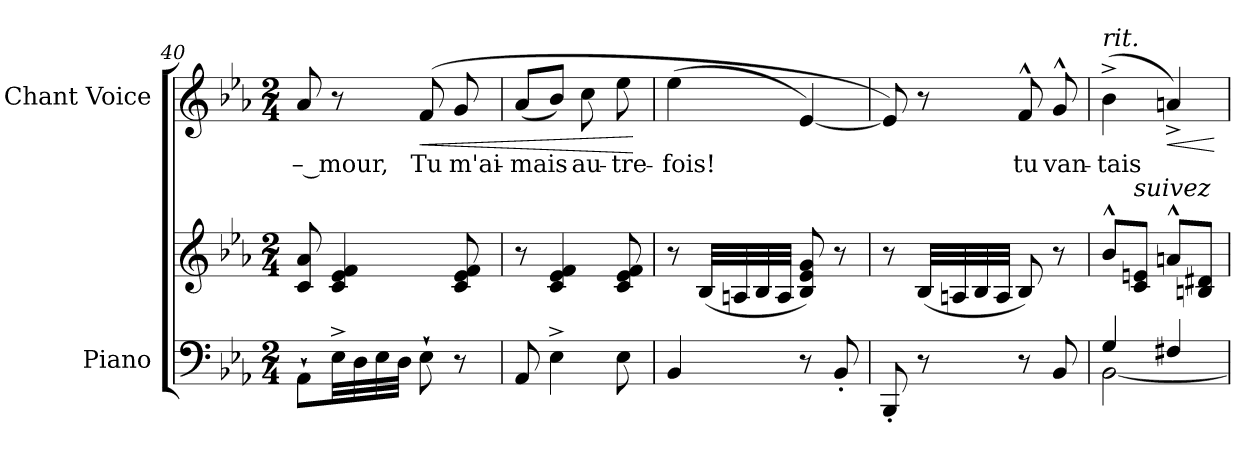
**kern	**kern	**kern	**text	**dynam
*part2	*part2	*part1	*part1	*part1
*staff3	*staff2	*staff1	*staff1	*staff1
*I"Piano	*	*I"Chant Voice	*	*
*I'Pno	*	*	*	*
*clefF4	*clefG2	*clefG2	*	*
*k[b-e-a-]	*k[b-e-a-]	*k[b-e-a-]	*	*
*M2/4	*M2/4	*M2/4	*	*
=40	=40	=40	=40	=40
8AA-`\L	8c/ 8a-/	8a-/	– mour,	.
32E-^\LL	4c/ 4e-/ 4f/	8r	.	.
32D\	.	.	.	.
32E-\	.	.	.	.
32D\JJJ	.	.	.	.
!	!	!	!	!LO:HP:b
8E-`\	.	(8f/	Tu	<
8r	8c/ 8e-/ 8f/	8g/	m'ai-	.
=41	=41	=41	=41	=41
8AA-/	8r	(8a-/L	-mais	.
4E-^\	4c/ 4e-/ 4f/	8b-/J)	.	.
.	.	8cc\	au-	.
8E-\	8c/ 8e-/ 8f/	8ee-\	-tre-	.
.	.	.	.	[
=42	=42	=42	=42	=42
4BB-/	8r	(4ee-\	-fois!	.
.	(32B-/LLL	.	.	.
.	32An/	.	.	.
.	32B-/	.	.	.
.	32A/JJJ	.	.	.
8r	8B-/ 8e-/ 8g/)	[4e-/)	.	.
8BB-'/	8r	.	.	.
=43	=43	=43	=43	=43
8BBB-'/	8r	8e-/])	.	.
8r	(32B-/LLL	8r	.	.
.	32An/	.	.	.
.	32B-/	.	.	.
.	32A/JJJ	.	.	.
8r	8B-/)	8f^^/	tu	.
8BB-/	8r	8g^^/	van-	.
=44	=44	=44	=44	=44
*^	*	*	*	*
!	!	!	!LO:TX:i:t=rit.	!	!
4G/	[2BB-\	8b-^^/L	(4b-^\	-tais	.
!	!	!LO:TX:i:t=suivez	!	!	!
.	.	8c/ 8en/J	.	.	.
!	!	!	!	!	!LO:HP:b
4F#X/	.	8an^^/L	4an^/)	.	<
.	.	8Bn/ 8d#X/J	.	.	.
*v	*v	*	*	*	*
.	.	.	.	[
=	=	=	=	=
*-	*-	*-	*-	*-
